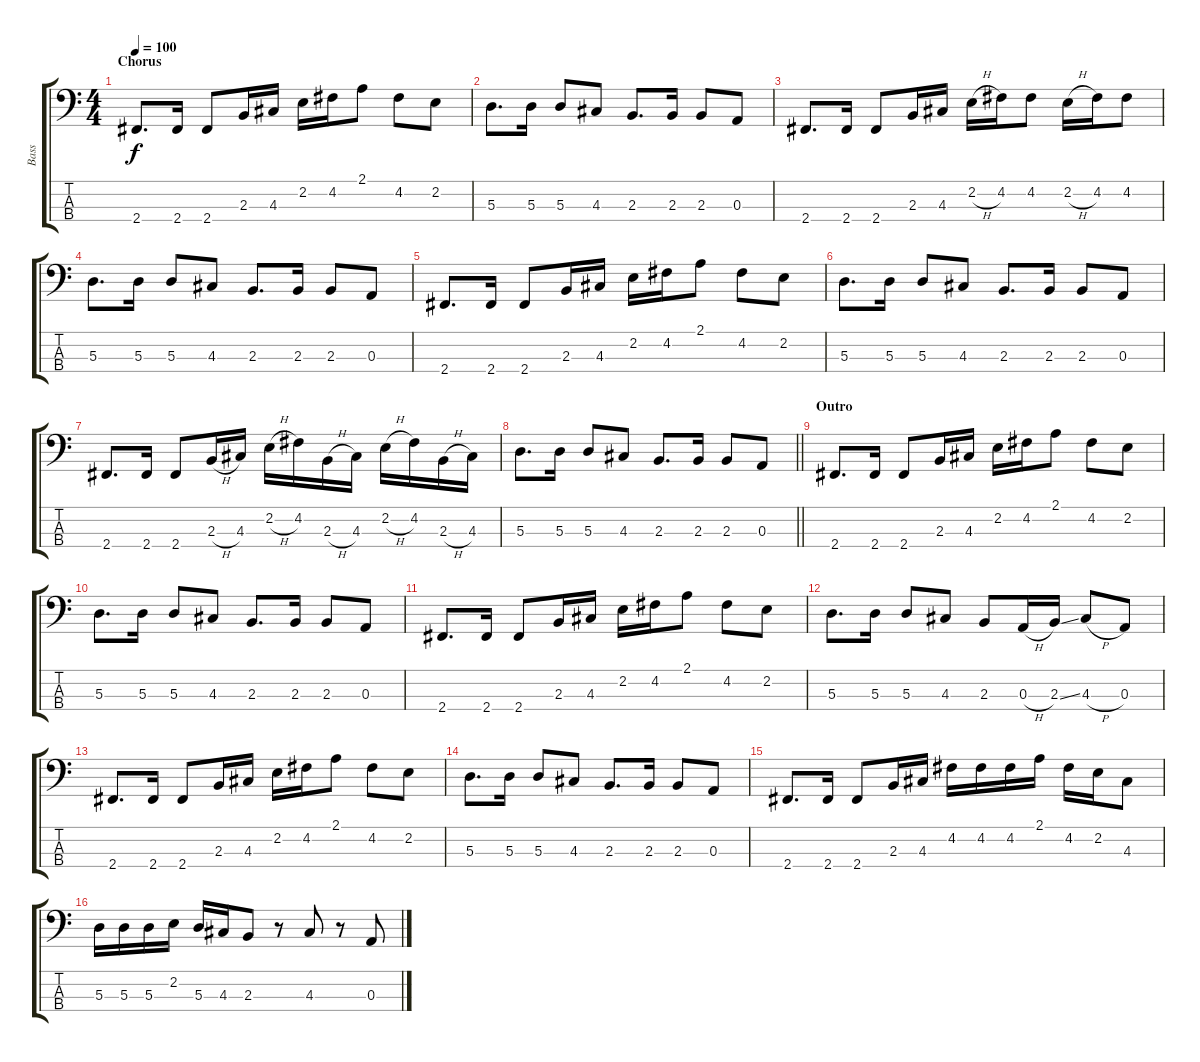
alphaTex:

\track ("Bass" "Bass") {instrument electricbassfinger}
\staff {score tabs}
\tuning (G2 D2 A1 E1) {hide}
\ts (4 4)
\section ("" "Chorus")
\tempo 100
\clef f4
\ks c
2.4.8{d dy f} 2.4.16 2.4.8 2.3.16 4.3.16 2.2.16 4.2.16 2.1.8 4.2.8 2.2.8 |
5.3.8{d} 5.3.16 5.3.8 4.3.8 2.3.8{d} 2.3.16 2.3.8 0.3.8 |
2.4.8{d} 2.4.16 2.4.8 2.3.16 4.3.16 2.2{h}.16 4.2.16 4.2.8 2.2{h}.16 4.2.16 4.2.8 |
5.3.8{d} 5.3.16 5.3.8 4.3.8 2.3.8{d} 2.3.16 2.3.8 0.3.8 |
2.4.8{d} 2.4.16 2.4.8 2.3.16 4.3.16 2.2.16 4.2.16 2.1.8 4.2.8 2.2.8 |
5.3.8{d} 5.3.16 5.3.8 4.3.8 2.3.8{d} 2.3.16 2.3.8 0.3.8 |
2.4.8{d} 2.4.16 2.4.8 2.3{h}.16 4.3.16 2.2{h}.16 4.2.16 2.3{h}.16 4.3.16 2.2{h}.16 4.2.16 2.3{h}.16 4.3.16 |
\barLineRight lightlight
5.3.8{d} 5.3.16 5.3.8 4.3.8 2.3.8{d} 2.3.16 2.3.8 0.3.8 |
\section ("" "Outro")
2.4.8{d} 2.4.16 2.4.8 2.3.16 4.3.16 2.2.16 4.2.16 2.1.8 4.2.8 2.2.8 |
5.3.8{d} 5.3.16 5.3.8 4.3.8 2.3.8{d} 2.3.16 2.3.8 0.3.8 |
2.4.8{d} 2.4.16 2.4.8 2.3.16 4.3.16 2.2.16 4.2.16 2.1.8 4.2.8 2.2.8 |
5.3.8{d} 5.3.16 5.3.8 4.3.8 2.3.8 0.3{h}.16 2.3{ss}.16 4.3{h}.8 0.3.8 |
2.4.8{d} 2.4.16 2.4.8 2.3.16 4.3.16 2.2.16 4.2.16 2.1.8 4.2.8 2.2.8 |
5.3.8{d} 5.3.16 5.3.8 4.3.8 2.3.8{d} 2.3.16 2.3.8 0.3.8 |
2.4.8{d} 2.4.16 2.4.8 2.3.16 4.3.16 4.2.16 4.2.16 4.2.16 2.1.16 4.2.16 2.2.16 4.3.8 |
5.3.16 5.3.16 5.3.16 2.2.16 5.3.16 4.3.16 2.3.8 r.8 4.3.8 r.8 0.3.8
